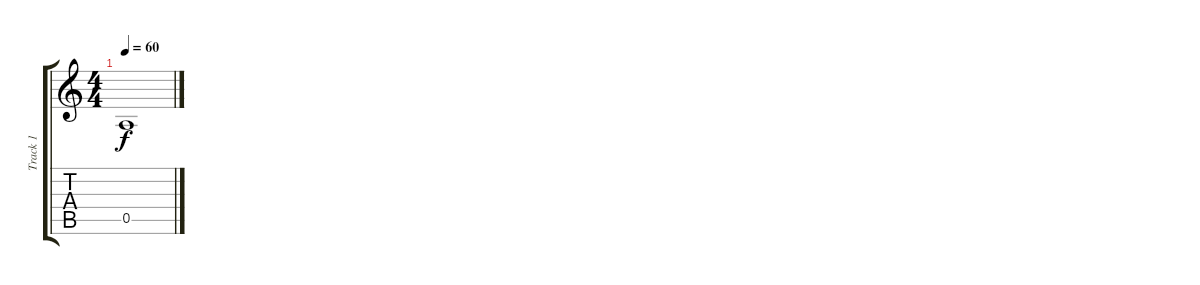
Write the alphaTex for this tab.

\track ("Track 1" "Track 1") {instrument acousticguitarnylon}
\staff {score tabs}
\tuning (E4 B3 G3 D3 A2 E2) {hide}
\ts (4 4)
\tempo 60
\clef g2
\ks c
0.5.1{dy f}
